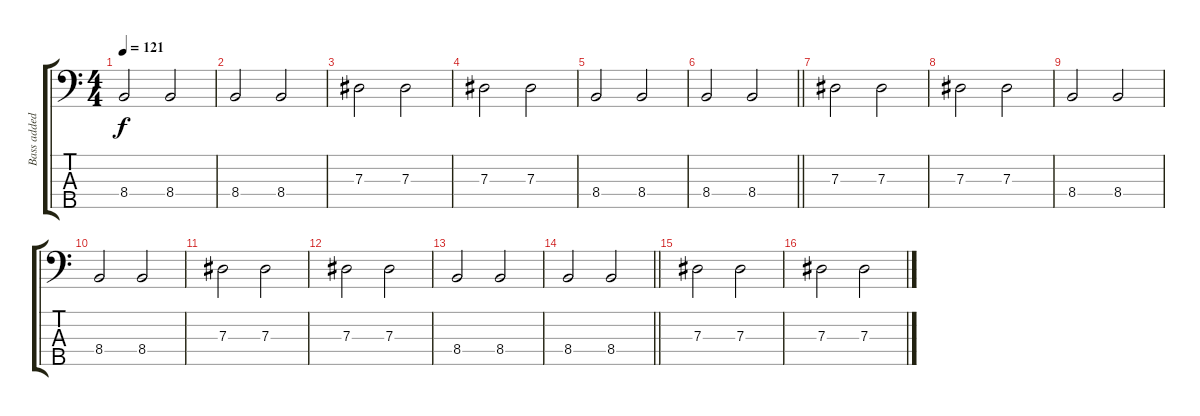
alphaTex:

\track ("Bass added by me" "Bass added") {instrument electricbassfinger}
\staff {score tabs}
\tuning (Gb2 Db2 Ab1 Eb1 Bb0) {hide}
\ts (4 4)
\tempo 121
\clef f4
\ks c
8.4.2{dy f} 8.4.2 |
8.4.2 8.4.2 |
7.3.2 7.3.2 |
7.3.2 7.3.2 |
8.4.2 8.4.2 |
\barLineRight lightlight
8.4.2 8.4.2 |
7.3.2 7.3.2 |
7.3.2 7.3.2 |
8.4.2 8.4.2 |
8.4.2 8.4.2 |
7.3.2 7.3.2 |
7.3.2 7.3.2 |
8.4.2 8.4.2 |
\barLineRight lightlight
8.4.2 8.4.2 |
7.3.2 7.3.2 |
7.3.2 7.3.2
